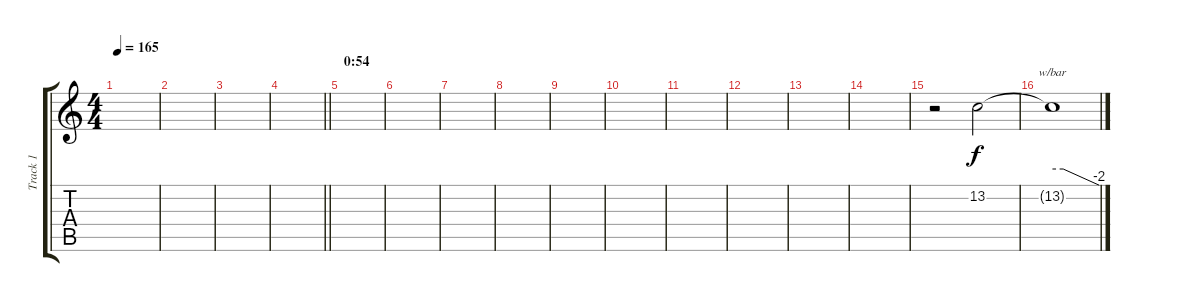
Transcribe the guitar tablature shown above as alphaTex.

\track ("Track 1" "Track 1") {instrument whistle}
\staff {score tabs}
\tuning (E4 B3 G3 D3 A2 E2) {hide}
\ts (4 4)
\tempo 165
\clef g2
\ks c
|
|
|
\barLineRight lightlight
|
\section ("" "0:54")
|
|
|
|
|
|
|
|
|
|
r.2{volume 0} 13.2.2{dy f} |
13.2{t}.1{tbe (custom default 0 0 14 0 60 -8)}
